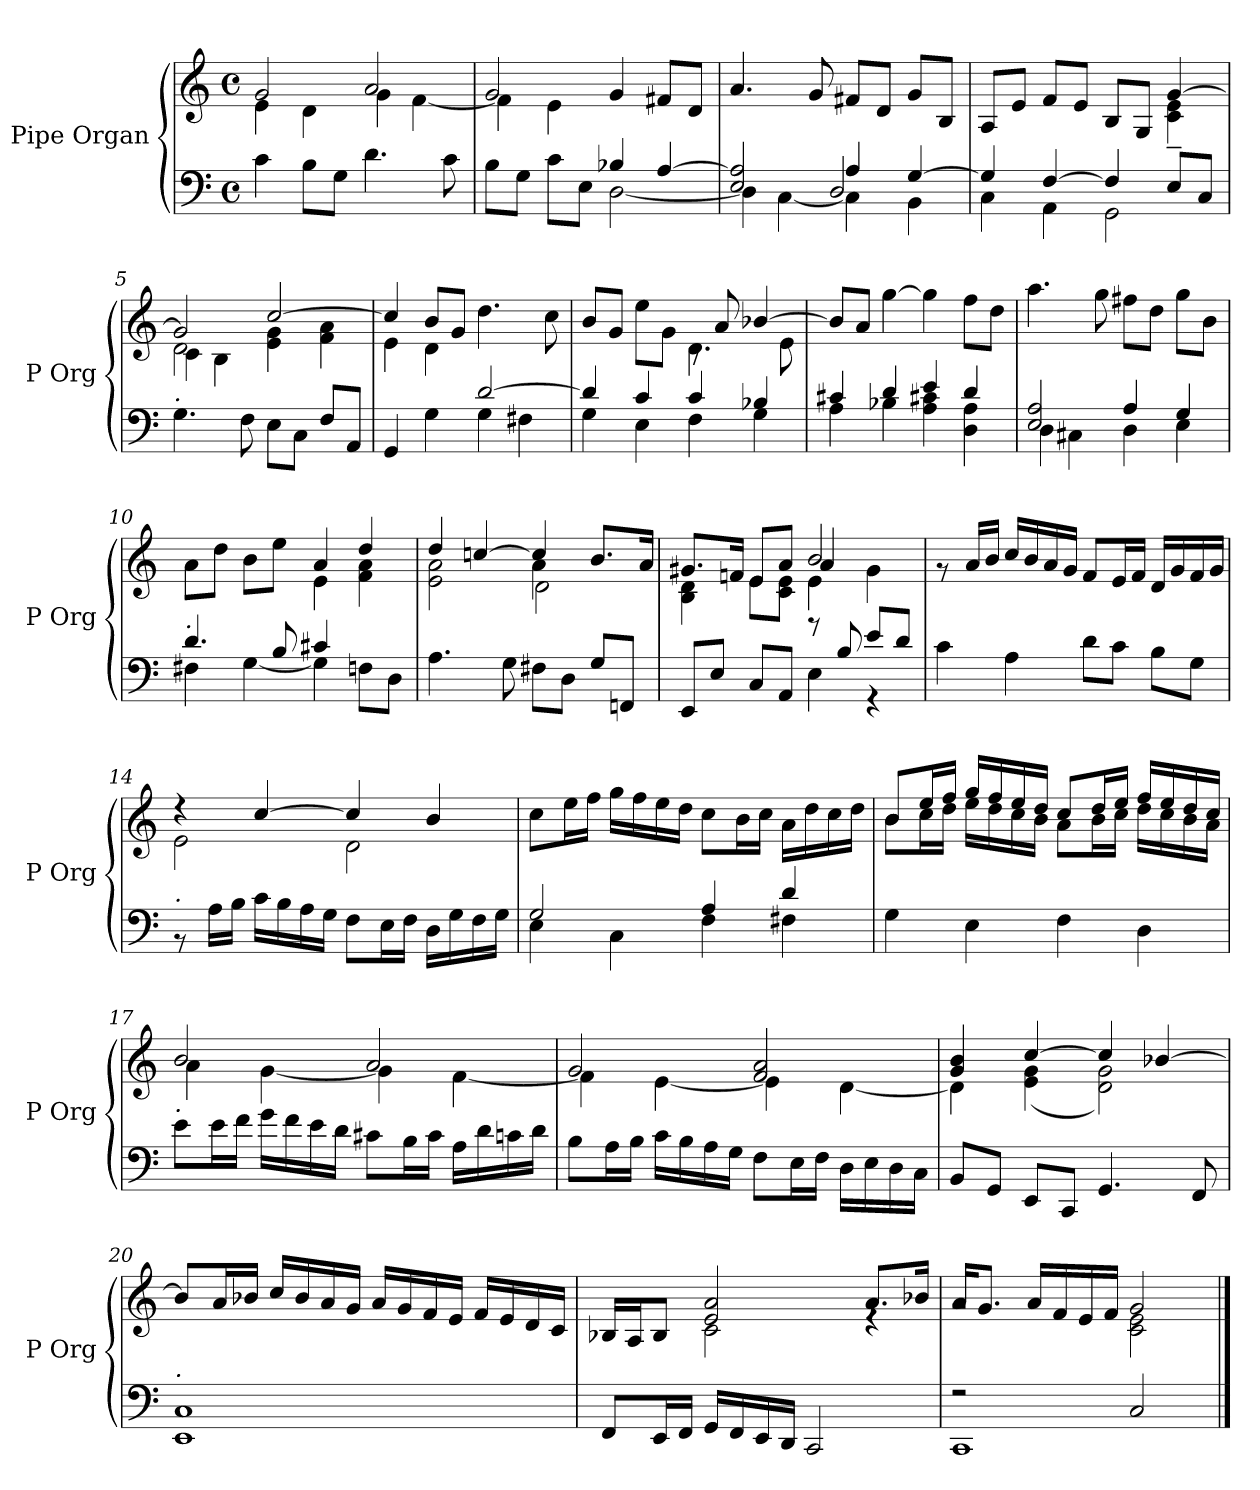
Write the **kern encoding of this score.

**kern	**kern
*part1	*part1
*staff2	*staff1
*I"Pipe Organ	*
*I'P Org	*
*clefF4	*clefG2
*k[]	*k[]
*M4/4	*M4/4
*met(c)	*met(c)
=1	=1
*	*^
4c\	2g/	4e\
8B\L	.	4d\
8G\J	.	.
4.d\	2a/	4g\
.	.	[4f\
8c\	.	.
=2	=2	=2
*^	*	*
2ryy	8B\L	2g/	4f\]
.	8G\J	.	.
.	8c\L	.	4e\
.	8E\J	.	.
4B-X/	[2D\	4g/	2ryy
[4A/	.	8f#X/L	.
.	.	8d/J	.
*	*	*v	*v
=3	=3	=3
*	*^	*
2E/ 2A/]	4D\]	2ryy	4.a/
.	[4C\	.	.
.	.	.	8g/
4A/	4C\]	2D/	8f#X/L
.	.	.	8d/J
[4G/	4BB\	.	8g/L
.	.	.	8B/J
*	*v	*v	*
=4	=4	=4
*	*	*^
4G/]	4C\	8A/L	2.ryy
.	.	8e/J	.
[4F/	4AA\	8f/L	.
.	.	8e/J	.
4F/]	2GG\	8B/L	.
.	.	8G/J	.
8E/L	.	[4g/	4c\~ 4e\~
8C/J	.	.	.
*v	*v	*	*
!!LO:LB:g=z
=5	=5	=5
*	*	*^
!LO:TX:a:i:t=.	!	!	!
4.G\	2g/]	2d\	4c\
.	.	.	4B\
8F\	.	.	.
8E\L	[2cc/	4e\ 4g\	2ryy
8C\J	.	.	.
8F/L	.	4f\ 4a\	.
8AA/J	.	.	.
*	*	*v	*v
=6	=6	=6
*^	*	*
4GG/	4ryy	4cc/]	4e\
4ryy	4G\	8b/L	4d\
.	.	8g/J	.
[2d/	4G\	2ryy	4.dd\
.	4F#X\	.	.
.	.	.	8cc\
=7	=7	=7	=7
4d/]	4G\	8b/L	4ryy
.	.	8g/J	.
4c/	4E\	4ryy	8ee\L
.	.	.	8g\J
4c/	4F\	8rc	4.d\
.	.	8a/	.
4B-X/	4G\	[4b-X/	.
.	.	.	8e\
*	*	*v	*v
=8	=8	=8
4c#X/	4A\	8b-/L]
.	.	8a/J
4d/	4B-X\	[4gg\
4e/	4A\ 4c#X\	4gg\]
4d/	4D\ 4A\	8ff\L
.	.	8dd\J
=9	=9	=9
2E/ 2A/	4D\	4.aa\
.	4C#X\	.
.	.	8gg\
4A/	4D\	8ff#X\L
.	.	8dd\J
4G/	4E\	8gg\L
.	.	8b\J
!!LO:LB:g=z
=10	=10	=10
*	*	*^
!LO:TX:a:i:t=.	!	!	!
4.d/	4F#X\	2ryy	8a\L
.	.	.	8dd\J
.	[4G\	.	8b\L
8B/	.	.	8ee\J
4c#X/	4G\]	4a/	4e\
4ryy	8Fn\L	4dd/	4f\ 4a\
.	8D\J	.	.
*v	*v	*	*
=11	=11	=11
*	*	*^
4.A\	4dd/	2e\ 2a\	2ryy
.	[4ccn/	.	.
8G\	.	.	.
8F#X\L	4cc/]	4a\	2d\
8D\J	.	.	.
8G/L	8.b/L	4ryy	.
8FFn/J	.	.	.
.	16a/Jk	.	.
=12	=12	=12	=12
*^	*	*	*
8EE/L	2ryy	8.g#X/L	4B\ 4d\	2ryy
8E/J	.	.	.	.
.	.	16fn/Jk	.	.
8C/L	.	8e/L	8e\L	.
8AA/J	.	8a/J	8c\ 8e\J	.
4E\	8rg	2b/	4e\	4a/
.	8B/	.	.	.
4rGG	8e/L	.	4g#\	4ryy
.	8d/J	.	.	.
*v	*v	*	*	*
*	*v	*v	*v
=13	=13
4c\	8rg
.	16a/LL
.	16b/JJ
4A\	16cc/LL
.	16b/
.	16a/
.	16g/JJ
8d\L	8f/L
8c\J	16e/L
.	16f/JJ
8B\L	16d/LL
.	16g/
8G\J	16f/
.	16g/JJ
!!LO:LB:g=z
=14	=14
*	*^
!LO:TX:a:i:t=.	!	!
8rBB	4r	2e\
16A\LL	.	.
16B\JJ	.	.
16c\LL	[4cc/	.
16B\	.	.
16A\	.	.
16G\JJ	.	.
8F\L	4cc/]	2d\
16E\L	.	.
16F\JJ	.	.
16D\LL	4b/	.
16G\	.	.
16F\	.	.
16G\JJ	.	.
*	*v	*v
=15	=15
*^	*
2G/	4E\	8cc\L
.	.	16ee\L
.	.	16ff\JJ
.	4C\	16gg\LL
.	.	16ff\
.	.	16ee\
.	.	16dd\JJ
4A/	4F\	8cc\L
.	.	16b\L
.	.	16cc\JJ
4d/	4F#X\	16a\LL
.	.	16dd\
.	.	16cc\
.	.	16dd\JJ
*v	*v	*
=16	=16
*	*^
4G\	8b/L	8b\L
.	16ee/L	16cc\L
.	16ff/JJ	16dd\JJ
4E\	16gg/LL	16ee\LL
.	16ff/	16dd\
.	16ee/	16cc\
.	16dd/JJ	16b\JJ
4F\	8cc/L	8a\L
.	16dd/L	16b\L
.	16ee/JJ	16cc\JJ
4D\	16ff/LL	16dd\LL
.	16ee/	16cc\
.	16dd/	16b\
.	16cc/JJ	16a\JJ
!!LO:LB:g=z	!!
=17	=17	=17
!LO:TX:a:i:t=.	!	!
8e\L	2b/	4a\
16e\L	.	.
16f\JJ	.	.
16g\LL	.	[4g\
16f\	.	.
16e\	.	.
16d\JJ	.	.
8c#X\L	2a/	4g\]
16B\L	.	.
16c#\JJ	.	.
16A\LL	.	[4f\
16d\	.	.
16cn\	.	.
16d\JJ	.	.
=18	=18	=18
8B\L	2g/	4f\]
16A\L	.	.
16B\JJ	.	.
16c\LL	.	[4e\
16B\	.	.
16A\	.	.
16G\JJ	.	.
8F\L	2f/ 2a/	4e\]
16E\L	.	.
16F\JJ	.	.
16D\LL	.	[4d\
16E\	.	.
16D\	.	.
16C\JJ	.	.
=19	=19	=19
8BB/L	4g/ 4b/	4d\]
8GG/J	.	.
8EE/L	[4cc/	(>4e\ 4g\
8CC/J	.	.
4.GG/	4cc/]	2d\ 2g\)
.	[4b-X/	.
8FF/	.	.
*	*v	*v
!!LO:LB:g=z
=20	=20
!LO:TX:a:i:t=.	!
1EE 1C	8b-/L]
.	16a/L
.	16b-X/JJ
.	16cc/LL
.	16b-/
.	16a/
.	16g/JJ
.	16a/LL
.	16g/
.	16f/
.	16e/JJ
.	16f/LL
.	16e/
.	16d/
.	16c/JJ
=21	=21
*	*^
8FF/L	16B-X/LL	4ryy
.	16A/J	.
16EE/L	8B-/J	.
16FF/JJ	.	.
16GG/LL	2e/ 2a/	2c\
16FF/	.	.
16EE/	.	.
16DD/JJ	.	.
2CC/	.	.
.	8.a/L	4re
.	16b-X/Jk	.
=22	=22	=22
*^	*	*
2r	1CC	16a/KL	2rg
.	.	8.g/J	.
.	.	16a/LL	.
.	.	16f/	.
.	.	16e/	.
.	.	16f/JJ	.
2C/	.	2g/	2c\ 2e\
*v	*v	*	*
*	*v	*v
==	==
*-	*-
